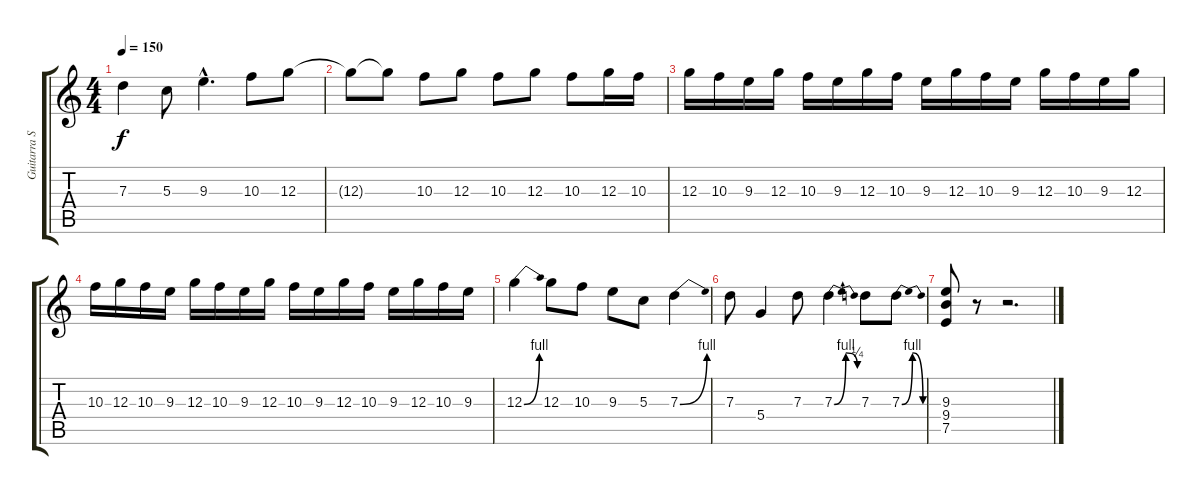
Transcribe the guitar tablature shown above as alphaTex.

\track ("Guitarra Solista" "Guitarra S") {instrument electricguitarclean}
\staff {score tabs}
\tuning (E4 B3 G3 D3 A2 E2) {hide}
\ts (4 4)
\tempo 150
\clef g2
\ks c
7.3.4{dy f} 5.3.8 9.3{hac}.4{d} 10.3.8 12.3.8 |
12.3{t}.8 12.3{t}.8 10.3.8 12.3.8 10.3.8 12.3.8 10.3.8 12.3.16 10.3.16 |
12.3.16 10.3.16 9.3.16 12.3.16 10.3.16 9.3.16 12.3.16 10.3.16 9.3.16 12.3.16 10.3.16 9.3.16 12.3.16 10.3.16 9.3.16 12.3.16 |
10.3.16 12.3.16 10.3.16 9.3.16 12.3.16 10.3.16 9.3.16 12.3.16 10.3.16 9.3.16 12.3.16 10.3.16 9.3.16 12.3.16 10.3.16 9.3.16 |
12.3{be (bend 0 0 60 4)}.4 12.3.8 10.3.8 9.3.8 5.3.8 7.3{be (bend 0 0 60 4)}.4 |
7.3.8 5.4.4 7.3.8 7.3{be (bendrelease 0 0 30 4 30 4 60 1)}.4 7.3.8 7.3{be (bendrelease 0 0 30 4 30 4 60 0)}.8 |
(9.3 9.4 7.5).8 r.8 r.2{d}
